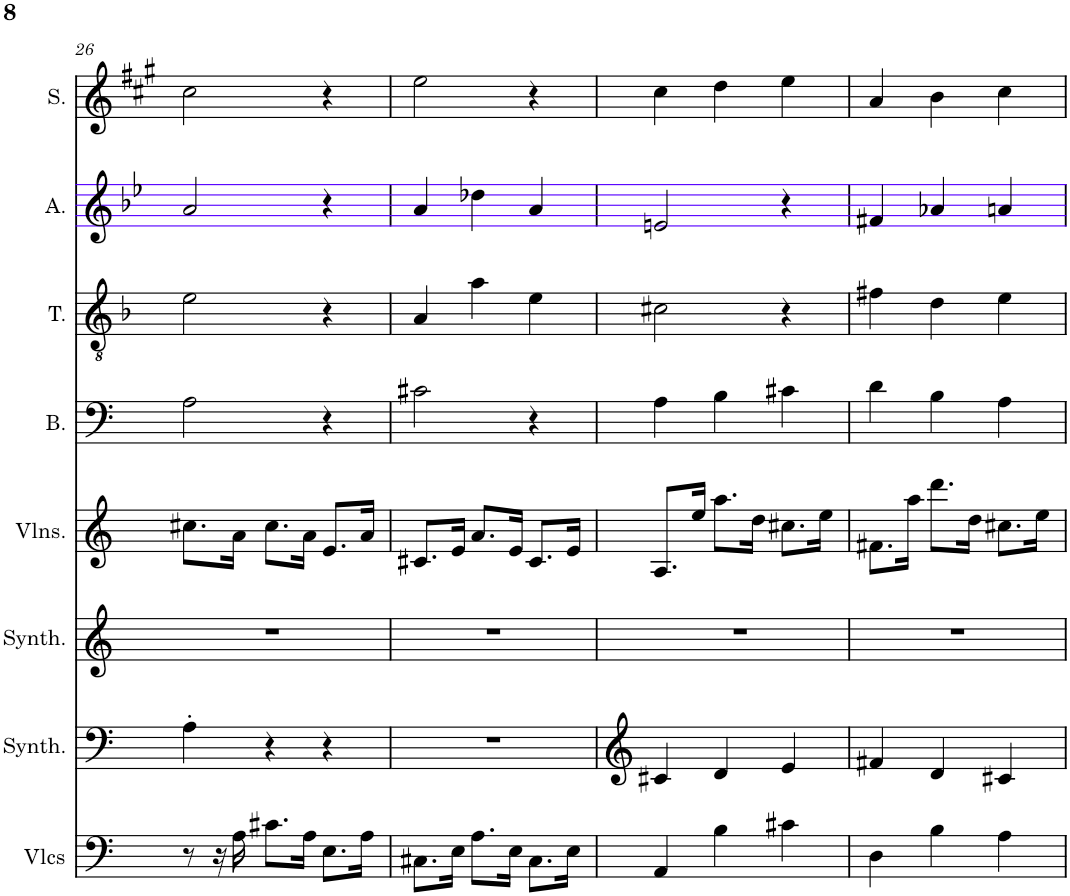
**kern	**kern	**kern	**kern	**kern	**kern	**kern	**kern
*part8	*part7	*part6	*part5	*part4	*part3	*part2	*part1
*staff8	*staff7	*staff6	*staff5	*staff4	*staff3	*staff2	*staff1
*I"Violoncelles, D'Bass/Strings, etc	*I"Synthétiseur d'instruments à cordes, Synth strings, etc	*I"Synthétiseur d'instruments à cordes, Synth strings 2	*I"Violons, 1st violins	*I"Basse	*I"Ténor	*I"Alto	*I"Soprano
*I'Vlcs	*I'Synth.	*I'Synth.	*I'Vlns.	*I'B.	*I'T.	*I'A.	*I'S.
!!LO:PB:g=z
*clefF4	*clefF4	*clefG2	*clefG2	*clefF4	*clefGv2	*clefG2	*clefG2
*k[]	*k[]	*k[]	*k[]	*k[]	*k[b-]	*k[b-e-]	*k[f#c#g#]
*M3/4	*M3/4	*M3/4	*M3/4	*M3/4	*M3/4	*M3/4	*M3/4
=26	=26	=26	=26	=26	=26	=26	=26
8r	4A'\	2.r	8.cc#X\L	2A\	2e\	2a/	2cc#\
16r	.	.	.	.	.	.	.
16A\	.	.	16a\Jk	.	.	.	.
8.c#X\L	4r	.	8.cc#\L	.	.	.	.
16A\Jk	.	.	16a\Jk	.	.	.	.
8.E\L	4r	.	8.e/L	4r	4r	4r	4r
16A\Jk	.	.	16a/Jk	.	.	.	.
=27	=27	=27	=27	=27	=27	=27	=27
8.C#X\L	2.r	2.r	8.c#X/L	2c#X\	4A/	4a/	2ee\
16E\Jk	.	.	16e/Jk	.	.	.	.
8.A\L	.	.	8.a/L	.	4a\	4dd-X\	.
16E\Jk	.	.	16e/Jk	.	.	.	.
8.C#\L	.	.	8.c#/L	4r	4e\	4a/	4r
16E\Jk	.	.	16e/Jk	.	.	.	.
=28	=28	=28	=28	=28	=28	=28	=28
4AA/	4c#X/	2.r	8.A/L	4A\	2c#X\	2en/	4cc#\
.	.	.	16ee/Jk	.	.	.	.
4B\	4d/	.	8.aa\L	4B\	.	.	4dd\
.	.	.	16dd\Jk	.	.	.	.
4c#X\	4e/	.	8.cc#X\L	4c#X\	4r	4r	4ee\
.	.	.	16ee\Jk	.	.	.	.
=29	=29	=29	=29	=29	=29	=29	=29
4D\	4f#X/	2.r	8.f#X\L	4d\	4f#X\	4f#X/	4a/
.	.	.	16aa\Jk	.	.	.	.
4B\	4d/	.	8.ddd\L	4B\	4d\	4a-X/	4b\
.	.	.	16dd\Jk	.	.	.	.
4A\	4c#X/	.	8.cc#X\L	4A\	4e\	4an/	4cc#\
.	.	.	16ee\Jk	.	.	.	.
=	=	=	=	=	=	=	=
*-	*-	*-	*-	*-	*-	*-	*-
